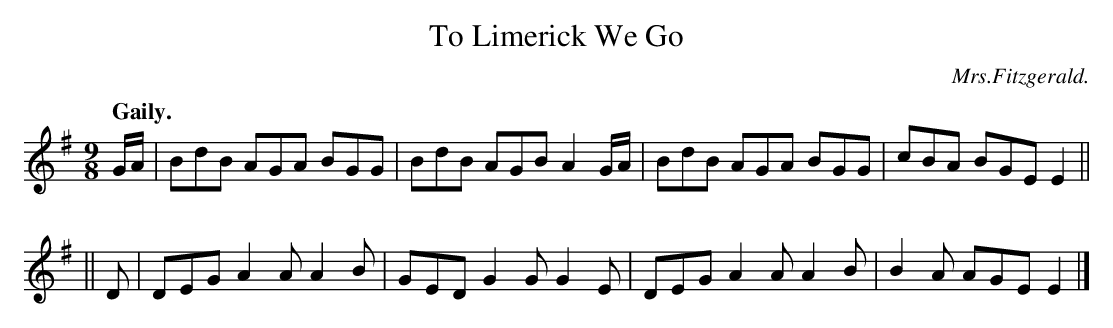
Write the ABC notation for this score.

X:1
T: To Limerick We Go
O: Mrs.Fitzgerald.
Q: "Gaily."
M: 9/8
L: 1/8
K: G	% ending on Em
G/A/ | BdB AGA BGG | BdB AGB A2G/A/ | BdB AGA BGG | cBA BGE E2 ||
|| D | DEG A2A A2B | GED G2G G2E    | DEG A2A A2B | B2A AGE E2 |]
